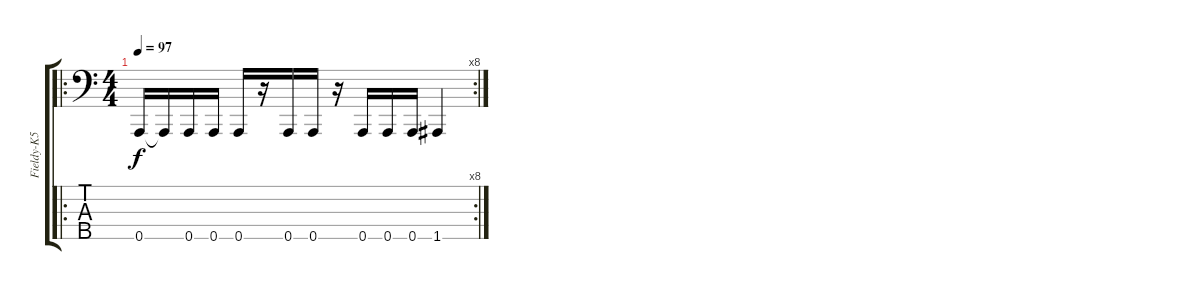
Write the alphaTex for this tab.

\track ("Fieldy-K5" "Fieldy-K5") {instrument slapbass1}
\staff {score tabs}
\tuning (F2 C2 G1 D1 A0) {hide}
\ro
\rc 8
\ts (4 4)
\tempo 97
\clef f4
\ks c
0.5.16{dy f} 0.5{t}.16 0.5.16 0.5.16 0.5.16 r.16 0.5.16 0.5.16 r.16 0.5.16 0.5.16 0.5.16 1.5.4
